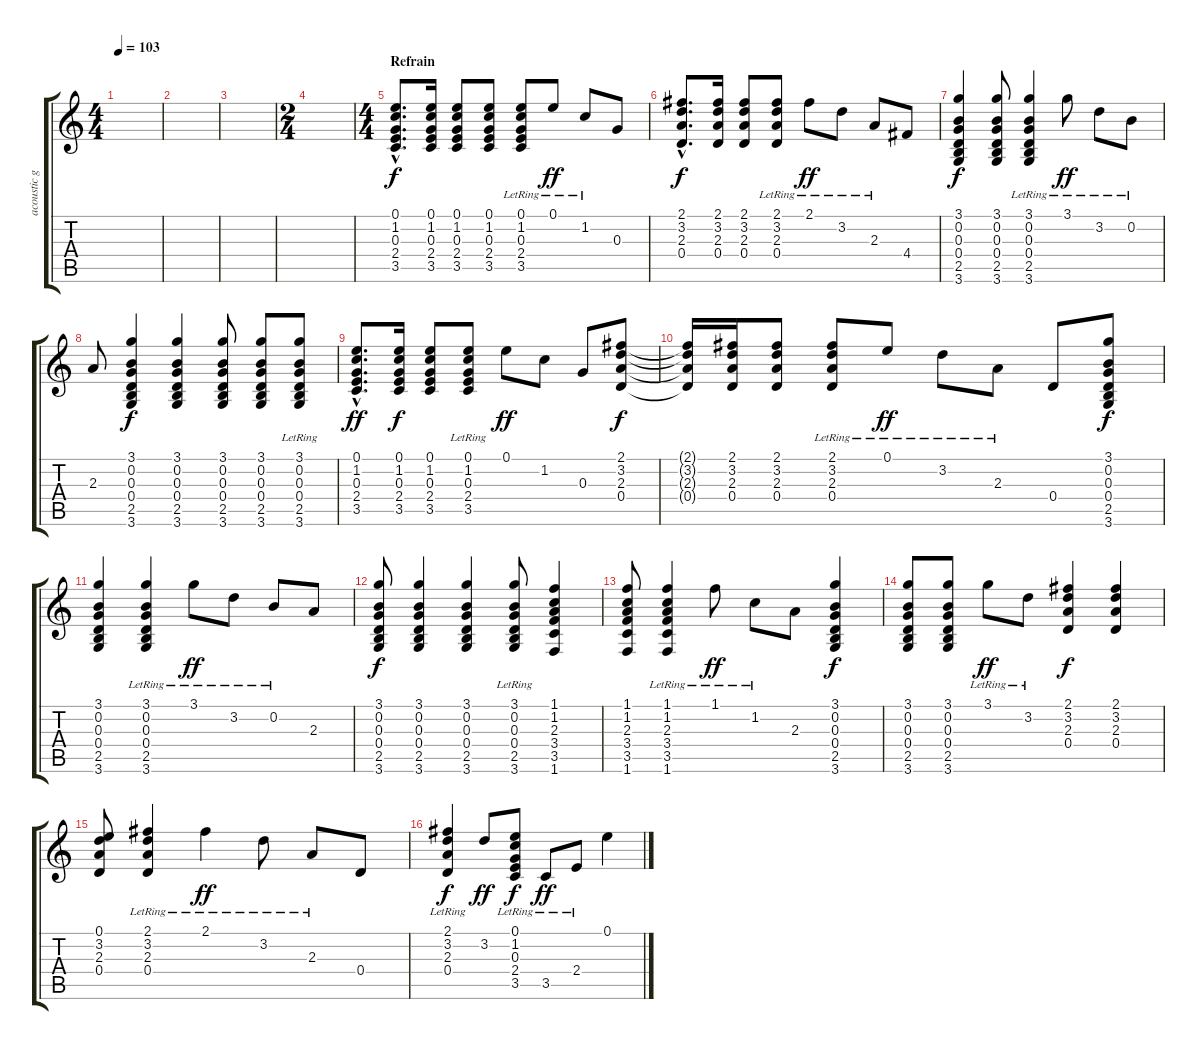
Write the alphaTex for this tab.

\track ("acoustic guitar" "acoustic g") {instrument acousticguitarsteel}
\staff {score tabs}
\tuning (E4 B3 G3 D3 A2 E2) {hide}
\ts (4 4)
\tempo 103
\clef g2
\ks c
|
|
|
\ts (2 4)
|
\ts (4 4)
\section ("" "Refrain")
(0.1{hac} 1.2{hac} 0.3{hac} 2.4{hac} 3.5{hac}).8{d} (0.1 1.2 0.3 2.4 3.5).16 (0.1 1.2 0.3 2.4 3.5).8 (0.1 1.2 0.3 2.4 3.5).8 (0.1 1.2{lr} 0.3{lr} 2.4{lr} 3.5{lr}).8 0.1{lr}.8{dy ff} 1.2{lr}.8 0.3.8 |
(2.1{hac} 3.2{hac} 2.3{hac} 0.4{hac}).8{d dy f} (2.1 3.2 2.3 0.4).16 (2.1 3.2 2.3 0.4).8 (2.1 3.2{lr} 2.3{lr} 0.4{lr}).8 2.1{lr}.8{dy ff} 3.2{lr}.8 2.3{lr}.8 4.4.8 |
(3.1 0.2 0.3 0.4 2.5 3.6).4{dy f} (3.1 0.2 0.3 0.4 2.5 3.6).8 (3.1 0.2{lr} 0.3{lr} 0.4{lr} 2.5{lr} 3.6{lr}).4 3.1{lr}.8{dy ff} 3.2{lr}.8 0.2{lr}.8 |
2.3.8 (3.1 0.2 0.3 0.4 2.5 3.6).4{dy f} (3.1 0.2 0.3 0.4 2.5 3.6).4 (3.1 0.2 0.3 0.4 2.5 3.6).8 (3.1 0.2 0.3 0.4 2.5 3.6).8 (3.1{lr} 0.2{lr} 0.3{lr} 0.4{lr} 2.5{lr} 3.6{lr}).8 |
(0.1{hac} 1.2{hac} 0.3{hac} 2.4{hac} 3.5{hac}).8{d dy ff} (0.1 1.2 0.3 2.4 3.5).16{dy f} (0.1 1.2 0.3 2.4 3.5).8 (0.1{lr} 1.2{lr} 0.3{lr} 2.4{lr} 3.5{lr}).8 0.1.8{dy ff} 1.2.8 0.3.8 (2.1 3.2 2.3 0.4).8{dy f} |
(2.1{t} 3.2{t} 2.3{t} 0.4{t}).16 (2.1 3.2 2.3 0.4).16 (2.1 3.2 2.3 0.4).8 (2.1 3.2{lr} 2.3{lr} 0.4{lr}).8 0.1{lr}.8{dy ff} 3.2{lr}.8 2.3{lr}.8 0.4.8 (3.1 0.2 0.3 0.4 2.5 3.6).8{dy f} |
(3.1 0.2 0.3 0.4 2.5 3.6).4 (3.1 0.2{lr} 0.3{lr} 0.4{lr} 2.5{lr} 3.6{lr}).4 3.1{lr}.8{dy ff} 3.2{lr}.8 0.2{lr}.8 2.3.8 |
(3.1 0.2 0.3 0.4 2.5 3.6).8{dy f} (3.1 0.2 0.3 0.4 2.5 3.6).4 (3.1 0.2 0.3 0.4 2.5 3.6).4 (3.1{lr} 0.2{lr} 0.3{lr} 0.4{lr} 2.5{lr} 3.6{lr}).8 (1.1 1.2 2.3 3.4 3.5 1.6).4 |
(1.1 1.2 2.3 3.4 3.5 1.6).8 (1.1 1.2{lr} 2.3{lr} 3.4{lr} 3.5{lr} 1.6{lr}).4 1.1{lr}.8{dy ff} 1.2{lr}.8 2.3.8 (3.1 0.2 0.3 0.4 2.5 3.6).4{dy f} |
(3.1 0.2 0.3 0.4 2.5 3.6).8 (3.1 0.2 0.3 0.4 2.5 3.6).8 3.1{lr}.8{dy ff} 3.2{lr}.8 (2.1 3.2 2.3 0.4).4{dy f} (2.1 3.2 2.3 0.4).4 |
(0.1 3.2 2.3 0.4).8 (2.1 3.2{lr} 2.3{lr} 0.4{lr}).4 2.1{lr}.4{dy ff} 3.2{lr}.8 2.3{lr}.8 0.4.8 |
(2.1{lr} 3.2 2.3{lr} 0.4{lr}).4{dy f} 3.2.8{dy ff} (0.1{lr} 1.2{lr} 0.3{lr} 2.4{lr} 3.5).8{dy f} 3.5{lr}.8{dy ff} 2.4{lr}.8 0.1.4
